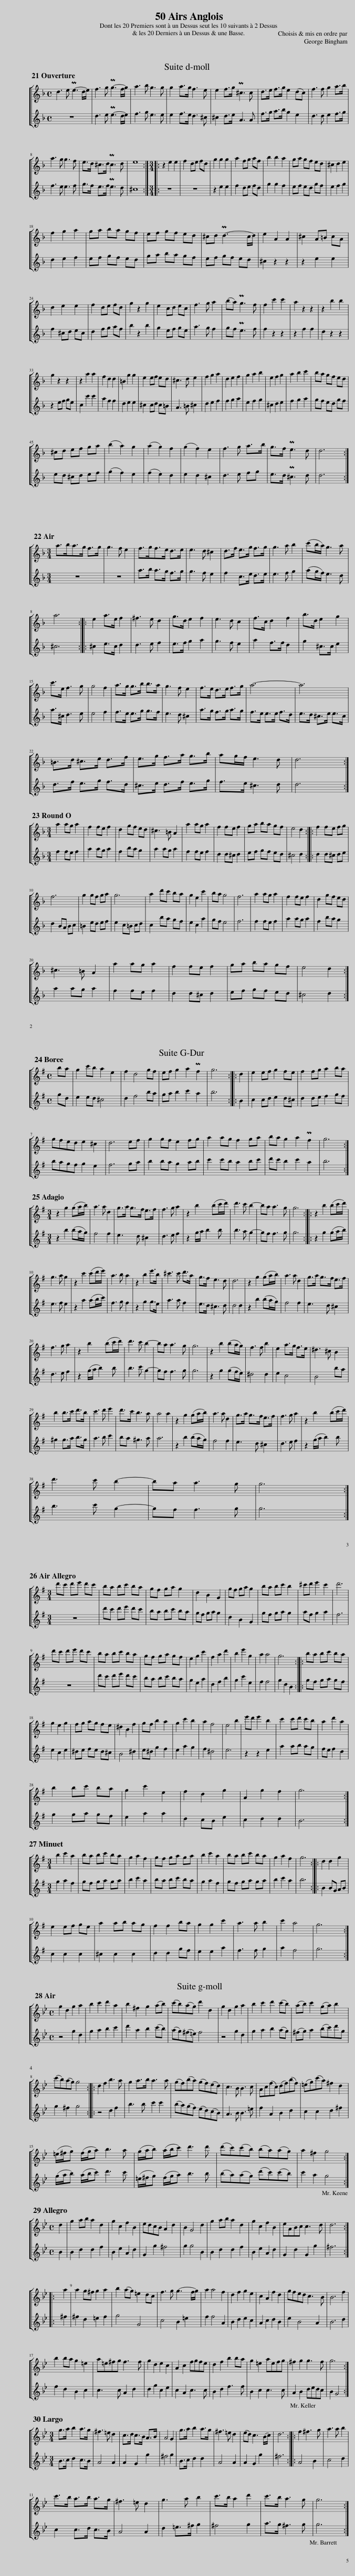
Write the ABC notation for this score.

X:1
%%score [ 1 2 ]
L:1/8
M:4/4
I:linebreak $
K:F
V:1 treble
V:2 treble
V:1
 d3 e Pe3- d/e/ | f3 g Pg3- f/g/ | a3 b g3 g | g2 a>g f3 e | e2 f>g P^c3 c | %5
 d>e f>g e2 (dc) | f3 f g2 a>b |$ a3 g g3 f | e>d ^c>d Pc3 d | e8 :: %10
[M:3/4] z2 e2 e2 | f2 de fd | g2 g2 g2 | a2 fg af | b2 b2 a2 | %15
 ga gf ed | ^c2 d2 e2 |$ f2 g2 a2 | ga ba gf | ef gf ed | %20
 ^cd Pd3- c/d/ | e2 A2 A2 | ^c2 A=B cA |$ d2 e2 e2 | f2 de fd | %25
 g2 z2 g2 | e2 cd ec | f3 g a2 | (ba) Pg3 f | f2 c'2 c'2 | %30
 a2 z2 z2 | z2 b2 b2 |$ g2 z2 z2 | z2 a2 a2 | f2 d2 d2 | %35
 =B2 g2 g2 | e2 ef ed | ^c3 d e2 | f2 g2 a2 | d2 e2 f2 | %40
 g2 a2 b2 | e2 f2 g2 | a2 b2 c'2 | ba gf ed |$ ^cd ef ga | %45
 (b2 a2) g2 | (a2 g2) f2 | (g2 f2) e2 | f3 g a>b | g>f Pe3 d | %50
 d6 :|$[M:3/4] a>ba>g f>g | g3 f e2 | f>gf>e d>e | e3 d ^c2 | %55
 d>f e>g f>g | g3 a b2 | (c'b/a/) g3 a |$ a6 :: e2 a>e f2 | %60
 ^f3 e d2 | g>d e2 f2 | e3 d c2 | f>c d2 f2 | b>d e2 g2 |$ %65
 c'>e f3 g | g4 f2 | a>g g>b b>a | g3 f e2 | f>e d>e f>g | %70
 a6- | a6 |$ =B>d ^c>e d>f | e>g f>a g>b | ag/f/ e3 d | %75
 d6 :|$[M:3/4] a2 ag a2 | f2 fe f2 | d2 gf ed | ^c3 =B A2 | %80
 a2 ag a2 | f2 fe f2 | ga ba gf | e4 d2 :: f2 fe fg |$ %85
 f6 | g2 gf ga | g6 | a2 d'c' ba | g2 e2 c'2 | %90
 ba g4 | f6 | a2 ag a2 | f2 fe f2 | d2 gf ed |$ %95
 ^c3 =B A2 | a2 ag a2 | f2 fe f2 | ga ba gf | e4 d2 :|$ %100
[K:G][M:4/4] ba | g2 c'b a2 e2 | f2 d4 gf | ef g2 a2 Pf2 | g6 :: %105
 d2 | e2 ef g2 fe | f2 fg a2 ba |$ gfed e2 ^c2 | d6 ef | %110
 g2 gf e2 fg | a2 ag f2 ga | ba g2 a2 Pf2 | g6 :|$[M:3/4] z2 g2 (ga/b/) | %115
 a3 a d2 | g>a g>f e>f | f3 g a2 | z2 b2 (bc'/d'/) | d'3 c' b2- | %120
 ba a3 g | g6 :: z2 b2 (bc'/d'/) |$ g3 a g2 | z2 c'2 (c'd'/e'/) | %125
 a3 b a2 | z2 b2 e'>b | ^c'3 c' d'>a | g>f e3 d | d6 | %130
 z2 g2 (ga/b/) | a3 a d2 | g>a g>f e>f |$ f3 g a2 | z2 b2 (bc'/d'/) | %135
 d'3 c' b2- | ba a3 g | g6 | z2 b2 (ba/g/) | f3 f b2 | %140
 e2 a>g f>e | ^d3 ^c B2 |$ b2 b>c' d'>b | c'3 d' e'2 | d'>c' b3 a | %145
 a4 a2 | z2 g2 (ga/b/) | a3 a d2 | g>a g>f e>f | f3 g a2 | %150
 z2 b2 (bc'/d'/) |$ d'3 c' b2- | ba a3 g | g6 :|$[M:3/4] d'c' d'e' d'c' | %155
 ba bc' ba | gf ga g2 | d2 B2 G2 | gf ga g2 | ba bc' b2 | %160
 ^c'd' e'2 c'2 | d'6 |$ d'c' d'e' d'c' | ba bc' ba | gf ga gf | %165
 e2 g2 c'2 | f2 a2 d'2 | b2 e'2 g2 | a2 a4 | g6 :: %170
 ba bc' ba |$ g2 e2 g2 | fg ag fe | ^d2 B2 f2 | gf b2 a2 | %175
 g2 c'2 b2 | a2 f4 | e4 b2 | e'd' e'2 b2 | c'2 c'd' c'b | %180
 a2 d'2 a2 |$ b2 bc' ba | g2 c'2 e2 | f2 d2 g2 | A2 g2 f2 | %185
 g6 :|$[M:3/4] b2 c'2 a2 | ba bc' ba | g2 a2 f2 | gf ga ga | %190
 b2 c'2 a2 | ba bc' ba | g2 a2 f2 | g6 :: d2 d2 g2 |$ %195
 e2 ef ge | a2 ab ag | f2 f2 ba | g2 g2 c'2 | a3 a b2 | %200
 c'2 a4 | g6 :|$[K:Bb][M:4/4] g2 d2 g2 a2 | b2 c'2 d'2 a2 | b2 ^f2 g2 (ab) | %205
 (c'b)(ag) d'2 d2 | g2 d2 g2 a2 | b2 c'2 d'2 (c'b) | (ab) c'2 (ga) b2 |$ (c'b)(ag) g4 :: %210
 d2 f2 b3 a | g2 a>b a3 a | (gf)(ba) (gf)(ed) | c3 B B3 c | Ac(fc) (df)(bf) | %215
 (=eg)(c'a) ^f2 d2 |$ (=e/^f/g) (f/g/a) b3 a | (g/a/b) (a/b/c') d'3 d' | (d'c')(c'b) (ba)(ag) | a2 ^f2 g4 :|$ %220
[M:4/4] d2 | g2 ab a2 d2 | g2 c2 f2 B2 | edcB A2 d2 | B2 G4 d2 | %225
 g2 ab a2 d2 | g2 c2 f2 B2 | eABc c3 d | d6 ::$ a2 | %230
 a2 g^f g2 a2 | b2 (ag) =e2 dc | f3 g g3- f/g/ | a2 a4 f2 | d2 f2 g2 e2 | %235
 c2 A2 f2 d2 | gfed c3 B | B6 f2 |$ b2 ba g2 =e2 | a=e^fg f3 f | %240
 g2 d2 e2 c2 | A2 c2 fgfe | d2 f2 b2 ba | g2 =e2 aefg | ^f2 g2 g3 f | %245
 g6 :|$[M:3/4] g>a b2 a>g | ^f3 =e d2 | c>d c>B A>B | A4 G2 | %250
 g>a b2 a>g | ^f3 =e d2 | (ed) c3 (B/c/) | d6 :: f2 ^f3 g | %255
 a3 a b2 |$ c'>b a>b a>g | ^f3 =e d2 | g3 a b2 | c'>b a2 d'2 | %260
 c'>b a3 g | g6 :| %262
V:2
 z8 | d3 e Pe3- d/e/ | f3 g e3 e | e2 f>e d3 ^c | ^c2 d>e A3 A | %5
 f>g a>b g2 e2 | d3 d e2 f>g |$ f3 e e3 f | g>f e>f Pe3 d | ^c8 :: %10
[M:3/4] z6 | z6 | z2 e2 e2 | f2 de fd | g2 g2 f2 | %15
 ef ed gf | e2 f2 g2 |$ d2 e2 f2 | ef gf ed | ga ba gf | %20
 ef gf ed | ^c2 z2 z2 | z2 e2 e2 |$ f2 ^cd ec | d2 fg af | %25
 b2 z2 b2 | g2 ef ge | a3 g f2 | gf Pe3 f | f2 z2 z2 | %30
 z2 f2 f2 | d2 z2 z2 |$ z2 ef ge | c2 c'2 c'2 | a2 f2 f2 | %35
 d2 e2 e2 | ^c2 cd c=B | A3 =B ^c2 | d2 e2 f2 | f2 g2 a2 | %40
 e2 f2 g2 | ^c2 d2 e2 | f2 g2 a2 | gf ed gf |$ ed ^cd ef | %45
 (g2 f2) e2 | (f2 e2) d2 | e2 d2 ^c2 | d3 e fg | e>d P^c3 d | %50
 d6 :|$[M:3/4] z6 | z6 | a>b a>g f>g | g3 f e2 | %55
 f2 c>e d>e | e3 f g2 | (ag/f/) e3 d |$ ^c6 :: ^c2 e>c d2 | %60
 d3 e f2 | e>f g2 a2 | g3 f e2 | a2 f>f d2 | g2 ^c>c e2 |$ %65
 a>^c d3 e | e4 f2 | f>e e>g g>f | e3 d ^c2 | a>g f>g a>g | %70
 f>e e>e f>d | e>d ^c>e e>c |$ d>f e>g f>d | ^c>e d>f e>g | f>e ^c3 d | %75
 d6 :|$[M:3/4] f2 fe f2 | a2 ag a2 | f2 ba g2 | a2 ag a2 | %80
 f2 fe f2 | d2 d^c d2 | ef gf ed | ^c4 d2 :: d2 d^c de |$ %85
 d2 BA Bc | =B2 ed ef | e2 c=B cd | c2 ba gf | e2 c2 a2 | %90
 gf e4 | f6 | f2 fe f2 | a2 ag a2 | f2 ba g2 |$ %95
 a2 ag a2 | f2 fe f2 | d2 d^c d2 | ef gf ed | ^c4 d2 :|$ %100
[K:G][M:4/4] gd | e2 ed ^c4 | d2 f4 ba | ga b2 c'2 a2 | b6 :: %105
 B2 | c2 cd e2 d^c | d2 de f2 gf |$ bagf g2 e2 | f6 ga | %110
 b2 ba g2 ab | c'2 c'b a2 bc' | d'c' b2 c'2 a2 | b6 :|$[M:3/4] z2 b2 (ba/g/) | %115
 f4 f2 | e3 d ^c2 | d3 e f2 | z2 g/a/ b2 b | b3 a g2- | %120
 gf f3 g | g6 :: z2 g2 (ga/b/) |$ e3 f e2 | z2 a2 (ab/c'/) | %125
 f3 g f2 | z2 g2 g>e | a3 a f2 | e>d ^c3 d | d4 d2 | %130
 z2 b2 (ba/g/) | f4 f2 | e3 d ^c2 |$ d3 e f2 | z2 (g/a/ b2) b | %135
 b3 c' g2- | gf f3 g | g6 | z2 g2 (gf/e/) | ^d4 d2 | %140
 e2 c4 | B4 ba |$ ^g2 g>a b>g | a3 b c'2 | ba ^g3 a | %145
 a6 | z2 b2 (ba/g/) | f4 f2 | e3 d ^c2 | d3 e f2 | %150
 z2 (g/a/ b2) b |$ b3 c' g2- | gf f3 g | g6 :|$[M:3/4] z6 | %155
 d'c' d'e' d'c' | ba bc' ba | gf ga g2 | d2 B2 G2 | gf ga g2 | %160
 af g2 a2 | f6 |$ z6 | d'c' d'e' d'c' | ba bc' ba | %165
 g2 e2 a2 | d2 f2 b2 | g2 c'2 e2 | f2 f4 | g2 d2 B2 :: %170
 gf ga gf |$ e2 c2 e2 | ^de fe d^c | B4 ^d2 | e^d g2 f2 | %175
 e2 a2 g2 | f2 ^d4 | e6 | z2 z2 e2 | a2 ab ag | %180
 fe f2 d2 |$ g2 ga gf | e2 a2 a2 | d2 cB e2 | c2 d2 d2 | %185
 B6 :|$[M:3/4] g2 a2 f2 | gf ga ga | b2 c'2 a2 | ba bc' ba | %190
 g2 a2 f2 | gf ga ga | b2 c'2 a2 | b6 :: B2 BG AB |$ %195
 c2 c2 c2 | ^c2 c2 c2 | d2 d2 gf | e2 e2 a2 | f3 f g2 | %200
 a2 f4 | g6 :|$[K:Bb][M:4/4] z4 g2 d2 | g2 a2 b2 c'2 | d'2 a2 b2 (c'b) | %205
 (ag)(^f=e) f4 | z4 g2 d2 | g2 a2 b2 (ag) | (^fg) a2 (bc')d'g |$ g2 ^f2 g4 :: %210
 z4 d2 f2 | b3 b c'2 c'2 | (ba)(gf) (ed)(cB) | A3 B B3 =e | f2 A2 B2 d2 | %215
 c2 c2 d2 ^f2 |$ (g/a/b) (a/b/c') d'3 c' | (=e/^f/g) (f/g/a) b3 b | (ba)(ag) (d'c')(c'b) | c'2 a2 g4 :|$ %220
[M:4/4] B2 | B2 d2 d2 f2 | B2 e2 A2 d2 | G2 g2 ^f4 | g2 g4 B2 | %225
 B2 d2 d2 f2 | B2 e2 A2 d2 | G2 d2 G2 g2 | ^f6 ::$ ^f2 | %230
 ^f2 d2 =e2 f2 | g4 G4 | c4 B2 =e2 | f2 f4 A2 | B2 d2 e2 c2 | %235
 A2 c2 d2 B2 | e2 B4 A2 | B6 d2 |$ f2 d2 B2 c2 | c3 c A2 d2 | %240
 d2 g2 c2 e2 | c2 A2 c3 c | B2 d2 f3 f | B2 c2 c3 c | A2 B2 dedc | %245
 B2 G4 :|$[M:3/4] B>c d2 c>B | A4 A2 | A2 G2 g2 | ^f4 g2 | %250
 B>c d2 d2 | A4 A2 | A2 G2 g2 | ^f6 :: A4 B2 | %255
 c4 d2 |$ c2 c>d c>B | A4 A2 | d2 =e>^f g2 | ^f4 g2 | %260
 a>g ^f3 g | g6 :| %262
